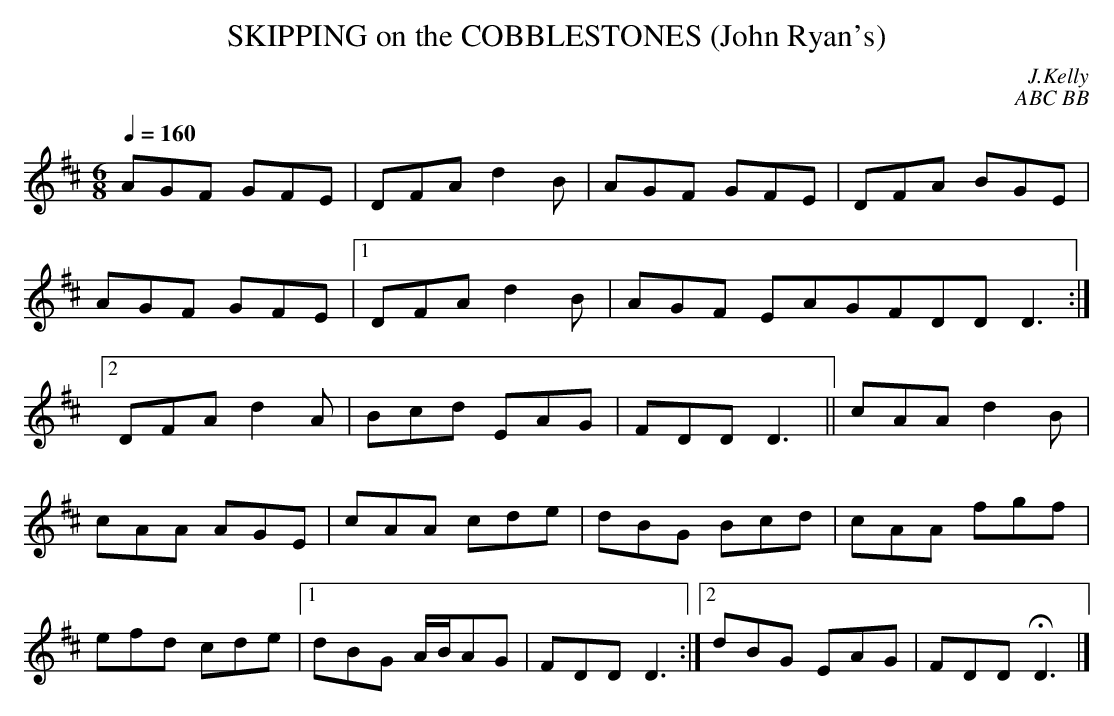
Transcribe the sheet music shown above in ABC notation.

X:1
T:SKIPPING on the COBBLESTONES (John Ryan's)
C:J.Kelly
C:ABC BB
M:6/8
L:1/8
Q:1/4=160
K:D
AGF GFE|DFA d2B|AGF GFE|DFA BGE|
AGF GFE|1 DFA d2B|AGF EAGFDD D3:|
[2 DFA d2A|Bcd EAG|FDD D3||cAA d2B|
cAA AGE|cAA cde|dBG Bcd|cAA fgf|
efd cde|1 dBG A/B/AG|FDD D3:|2 dBG EAG|\
FDD HD3|]
